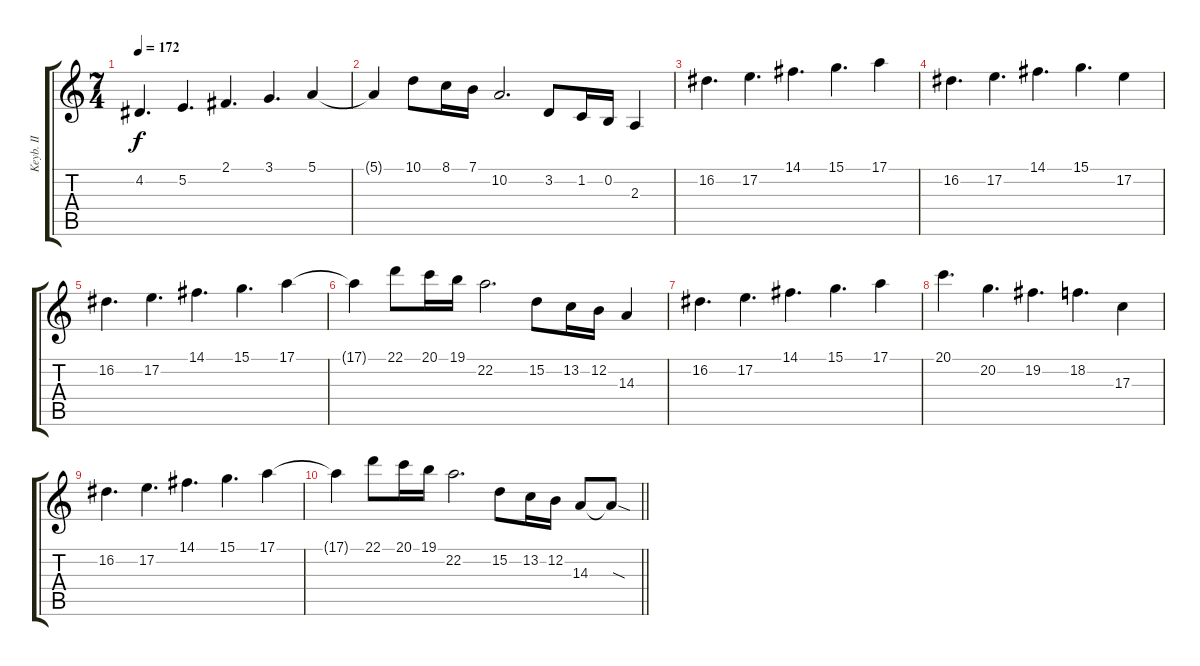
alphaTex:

\track ("Keyb. II" "Keyb. II") {instrument fx7echoes}
\staff {score tabs}
\tuning (E4 B3 G3 D3 A2 E2) {hide}
\ts (7 4)
\tempo 172
\clef g2
\ks c
4.2.4{d dy f} 5.2.4{d} 2.1.4{d} 3.1.4{d} 5.1.4 |
5.1{t}.4 10.1.8 8.1.16 7.1.16 10.2.2{d} 3.2.8 1.2.16 0.2.16 2.3.4 |
16.2.4{d} 17.2.4{d} 14.1.4{d} 15.1.4{d} 17.1.4 |
16.2.4{d} 17.2.4{d} 14.1.4{d} 15.1.4{d} 17.2.4 |
16.2.4{d} 17.2.4{d} 14.1.4{d} 15.1.4{d} 17.1.4 |
17.1{t}.4 22.1.8 20.1.16 19.1.16 22.2.2{d} 15.2.8 13.2.16 12.2.16 14.3.4 |
16.2.4{d} 17.2.4{d} 14.1.4{d} 15.1.4{d} 17.1.4 |
20.1.4{d} 20.2.4{d} 19.2.4{d} 18.2.4{d} 17.3.4 |
16.2.4{d} 17.2.4{d} 14.1.4{d} 15.1.4{d} 17.1.4 |
\barLineRight lightlight
17.1{t}.4 22.1.8 20.1.16 19.1.16 22.2.2{d} 15.2.8 13.2.16 12.2.16 14.3.8 14.3{sod t}.8
